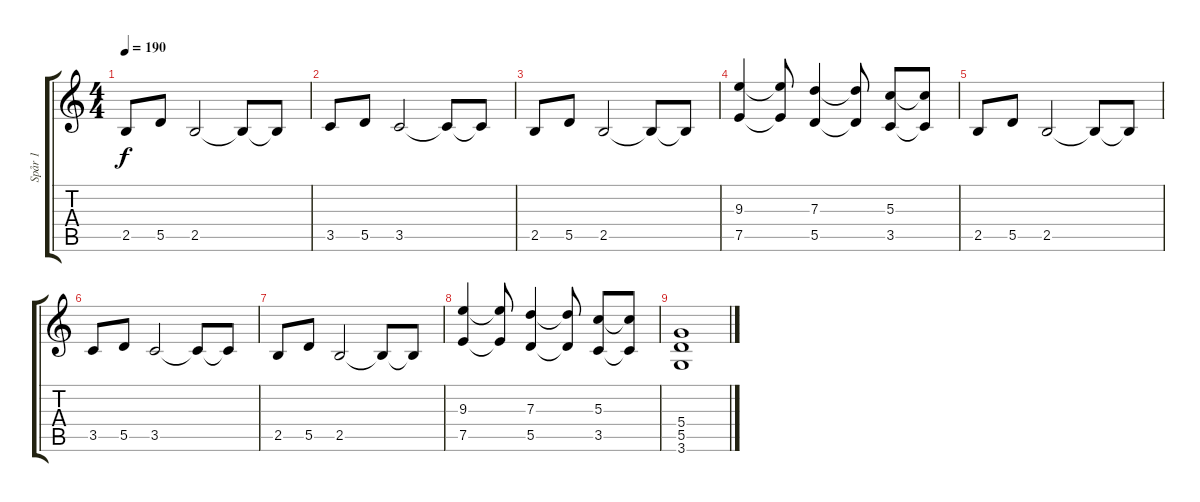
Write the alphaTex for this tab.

\track ("Spår 1" "Spår 1") {instrument distortionguitar}
\staff {score tabs}
\tuning (E4 B3 G3 D3 A2 E2) {hide}
\ts (4 4)
\tempo 190
\clef g2
\ks c
2.5.8{dy f} 5.5.8 2.5.2 2.5{t}.8 2.5{t}.8 |
3.5.8 5.5.8 3.5.2 3.5{t}.8 3.5{t}.8 |
2.5.8 5.5.8 2.5.2 2.5{t}.8 2.5{t}.8 |
(9.3 7.5).4 (9.3{t} 7.5{t}).8 (7.3 5.5).4 (7.3{t} 5.5{t}).8 (5.3 3.5).8 (5.3{t} 3.5{t}).8 |
2.5.8 5.5.8 2.5.2 2.5{t}.8 2.5{t}.8 |
3.5.8 5.5.8 3.5.2 3.5{t}.8 3.5{t}.8 |
2.5.8 5.5.8 2.5.2 2.5{t}.8 2.5{t}.8 |
(9.3 7.5).4 (9.3{t} 7.5{t}).8 (7.3 5.5).4 (7.3{t} 5.5{t}).8 (5.3 3.5).8 (5.3{t} 3.5{t}).8 |
(5.4 5.5 3.6).1
